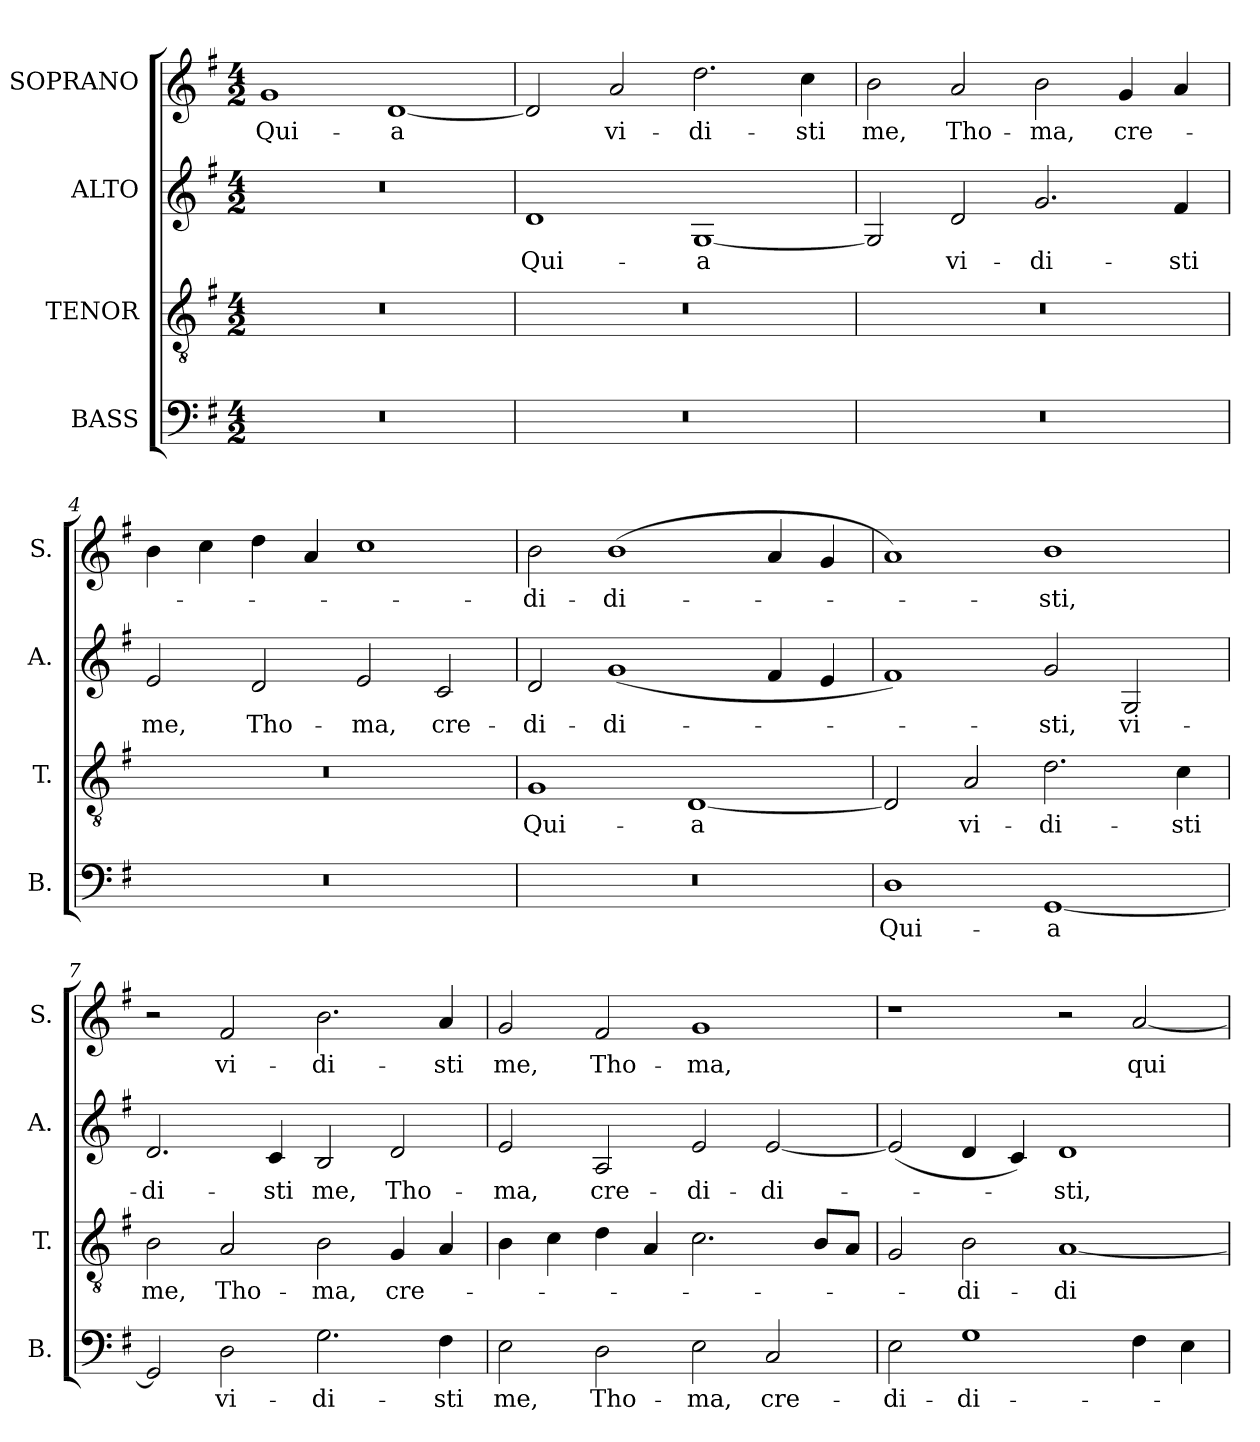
**kern	**text	**kern	**text	**kern	**text	**kern	**text
*part4	*part4	*part3	*part3	*part2	*part2	*part1	*part1
*staff4	*staff4	*staff3	*staff3	*staff2	*staff2	*staff1	*staff1
*I"BASS	*	*I"TENOR	*	*I"ALTO	*	*I"SOPRANO	*
*I'B.	*	*I'T.	*	*I'A.	*	*I'S.	*
*clefF4	*	*clefGv2	*	*clefG2	*	*clefG2	*
*	*	*ITrd7c12	*	*	*	*	*
*k[f#]	*	*k[f#]	*	*k[f#]	*	*k[f#]	*
*G:	*	*G:	*	*G:	*	*G:	*
*M4/2	*	*M4/2	*	*M4/2	*	*M4/2	*
*MM224	*	*MM224	*	*MM224	*	*MM224	*
=1	=1	=1	=1	=1	=1	=1	=1
!	!	!	!	!	!	!	!LO:LY:b
0r	.	0r	.	0r	.	1g	Qui-
!	!	!	!	!	!	!	!LO:LY:b
.	.	.	.	.	.	[1d	-a
=2	=2	=2	=2	=2	=2	=2	=2
!	!	!	!	!	!LO:LY:b	!	!
0r	.	0r	.	1d	Qui-	2d/]	.
!	!	!	!	!	!	!	!LO:LY:b
.	.	.	.	.	.	2a/	vi-
!	!	!	!	!	!LO:LY:b	!	!LO:LY:b
.	.	.	.	[1G	-a	2.dd\	-di-
!	!	!	!	!	!	!	!LO:LY:b
.	.	.	.	.	.	4cc\	-sti
=3	=3	=3	=3	=3	=3	=3	=3
!	!	!	!	!	!	!	!LO:LY:b
0r	.	0r	.	2G/]	.	2b\	me,
!	!	!	!	!	!LO:LY:b	!	!LO:LY:b
.	.	.	.	2d/	vi-	2a/	Tho-
!	!	!	!	!	!LO:LY:b	!	!LO:LY:b
.	.	.	.	2.g/	-di-	2b\	-ma,
!	!	!	!	!	!	!	!LO:LY:b
.	.	.	.	.	.	4g/	cre-
!	!	!	!	!	!LO:LY:b	!	!
.	.	.	.	4f#/	-sti	4a/	.
=4	=4	=4	=4	=4	=4	=4	=4
!	!	!	!	!	!LO:LY:b	!	!
0r	.	0r	.	2e/	me,	4b\	.
.	.	.	.	.	.	4cc\	.
!	!	!	!	!	!LO:LY:b	!	!
.	.	.	.	2d/	Tho-	4dd\	.
.	.	.	.	.	.	4a/	.
!	!	!	!	!	!LO:LY:b	!	!
.	.	.	.	2e/	-ma,	1cc	.
!	!	!	!	!	!LO:LY:b	!	!
.	.	.	.	2c/	cre-	.	.
=5	=5	=5	=5	=5	=5	=5	=5
!	!	!	!LO:LY:b	!	!LO:LY:b	!	!LO:LY:b
0r	.	1GG	Qui-	2d/	-di-	2b\	-di-
!	!	!	!	!	!LO:LY:b	!	!LO:LY:b
.	.	.	.	(<1g	-di-	(>1b	-di-
!	!	!	!LO:LY:b	!	!	!	!
.	.	[1DD	-a	.	.	.	.
.	.	.	.	4f#/	.	4a/	.
.	.	.	.	4e/	.	4g/	.
!!LO:LB:g=z
=6	=6	=6	=6	=6	=6	=6	=6
!	!LO:LY:b	!	!	!	!	!	!
1D	Qui-	2DD/]	.	1f#)	.	1a)	.
!	!	!	!LO:LY:b	!	!	!	!
.	.	2AA/	vi-	.	.	.	.
!	!LO:LY:b	!	!LO:LY:b	!	!LO:LY:b	!	!LO:LY:b
[1GG	-a	2.D\	-di-	2g/	-sti,	1b	-sti,
!	!	!	!	!	!LO:LY:b	!	!
.	.	.	.	2G/	vi-	.	.
!	!	!	!LO:LY:b	!	!	!	!
.	.	4C\	-sti	.	.	.	.
=7	=7	=7	=7	=7	=7	=7	=7
!	!	!	!LO:LY:b	!	!LO:LY:b	!	!
2GG/]	.	2BB\	me,	2.d/	-di-	2r	.
!	!LO:LY:b	!	!LO:LY:b	!	!	!	!LO:LY:b
2D\	vi-	2AA/	Tho-	.	.	2f#/	vi-
!	!	!	!	!	!LO:LY:b	!	!
.	.	.	.	4c/	-sti	.	.
!	!LO:LY:b	!	!LO:LY:b	!	!LO:LY:b	!	!LO:LY:b
2.G\	-di-	2BB\	-ma,	2B/	me,	2.b\	-di-
!	!	!	!LO:LY:b	!	!LO:LY:b	!	!
.	.	4GG/	cre-	2d/	Tho-	.	.
!	!LO:LY:b	!	!	!	!	!	!LO:LY:b
4F#\	-sti	4AA/	.	.	.	4a/	-sti
=8	=8	=8	=8	=8	=8	=8	=8
!	!LO:LY:b	!	!	!	!LO:LY:b	!	!LO:LY:b
2E\	me,	4BB\	.	2e/	-ma,	2g/	me,
.	.	4C\	.	.	.	.	.
!	!LO:LY:b	!	!	!	!LO:LY:b	!	!LO:LY:b
2D\	Tho-	4D\	.	2A/	cre-	2f#/	Tho-
.	.	4AA/	.	.	.	.	.
!	!LO:LY:b	!	!	!	!LO:LY:b	!	!LO:LY:b
2E\	-ma,	2.C\	.	2e/	-di-	1g	-ma,
!	!LO:LY:b	!	!	!	!LO:LY:b	!	!
2C/	cre-	.	.	[2e/	-di-	.	.
.	.	8BB/L	.	.	.	.	.
.	.	8AA/J	.	.	.	.	.
=9	=9	=9	=9	=9	=9	=9	=9
!	!LO:LY:b	!	!	!	!	!	!
2E\	-di-	2GG/	.	(<2e/]	.	1r	.
!	!LO:LY:b	!	!LO:LY:b	!	!	!	!
1G	-di-	2BB\	-di-	4d/	.	.	.
.	.	.	.	4c/)	.	.	.
!	!	!	!LO:LY:b	!	!LO:LY:b	!	!
.	.	[1AA	-di-	1d	-sti,	2r	.
!	!	!	!	!	!	!	!LO:LY:b
4F#\	.	.	.	.	.	[2a/	qui-
4E\	.	.	.	.	.	.	.
=	=	=	=	=	=	=	=
*-	*-	*-	*-	*-	*-	*-	*-
